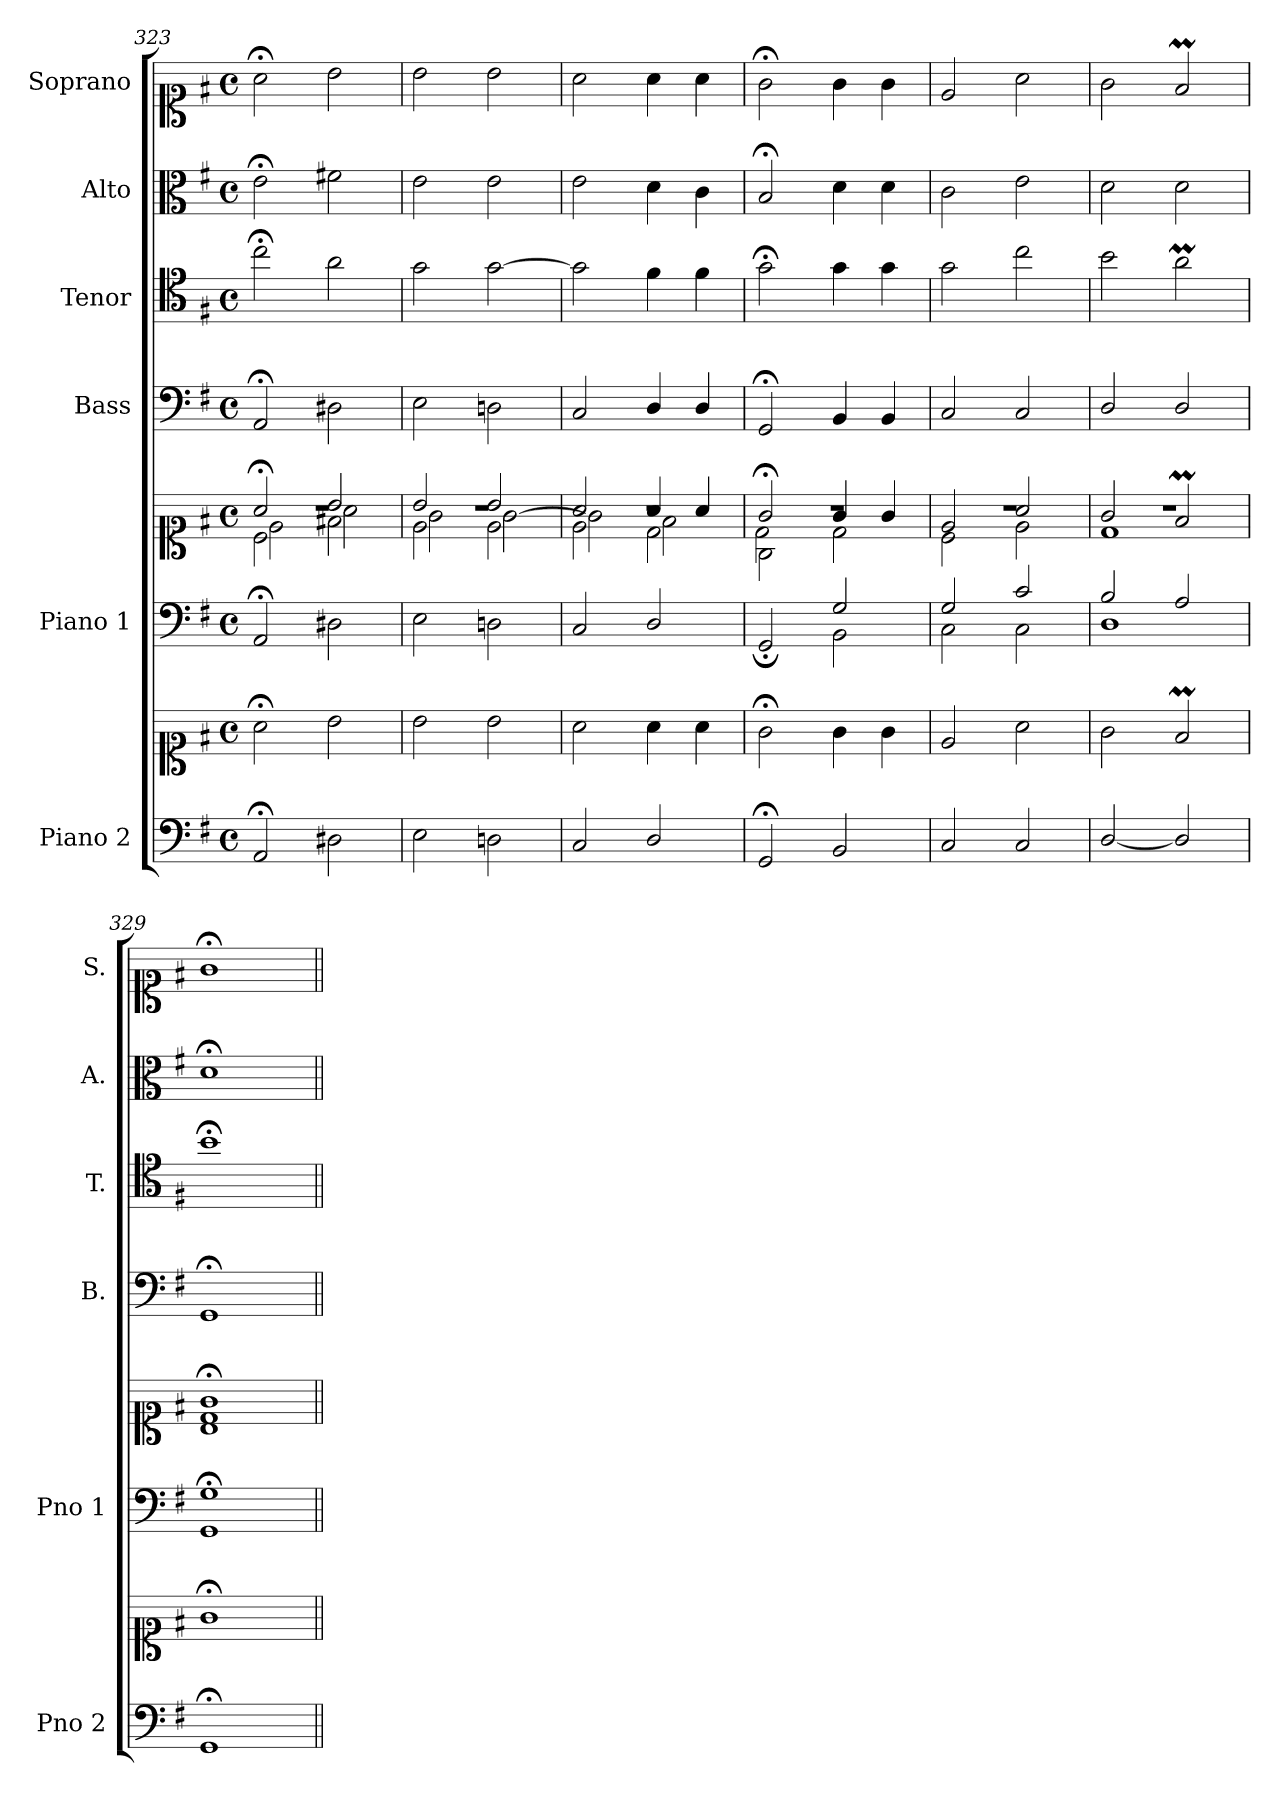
**kern	**kern	**kern	**kern	**kern	**kern	**kern	**kern
*part6	*part6	*part5	*part5	*part4	*part3	*part2	*part1
*staff8	*staff7	*staff6	*staff5	*staff4	*staff3	*staff2	*staff1
*I"Piano 2	*	*I"Piano 1	*	*I"Bass	*I"Tenor	*I"Alto	*I"Soprano
*I'Pno 2	*	*I'Pno 1	*	*I'B.	*I'T.	*I'A.	*I'S.
*clefF4	*clefC1	*clefF4	*clefC1	*clefF4	*clefC4	*clefC3	*clefC1
*	*	*	*	*	*ITrd7c12	*	*
*k[f#]	*k[f#]	*k[f#]	*k[f#]	*k[f#]	*k[f#]	*k[f#]	*k[f#]
*G:	*G:	*G:	*G:	*G:	*G:	*G:	*G:
*M4/4	*M4/4	*M4/4	*M4/4	*M4/4	*M4/4	*M4/4	*M4/4
*met(c)	*met(c)	*met(c)	*met(c)	*met(c)	*met(c)	*met(c)	*met(c)
=323	=323	=323	=323	=323	=323	=323	=323
*	*	*	*^	*	*	*	*
*	*	*	*	*^	*	*	*	*
*	*	*	*	*	*^	*	*	*	*
2AA;/	2a;<\	2AA;/	2a;</	2c\	2e\	1r	2AA;</	2c;<\	2e;<\	2a;<\
2D#X\	2b\	2D#X\	2b/	2f#X\	2a\	.	2D#X\	2A\	2f#X\	2b\
=324	=324	=324	=324	=324	=324	=324	=324	=324	=324	=324
2E\	2b\	2E\	2b/	2e\	2g\	1r	2E\	2G\	2e\	2b\
2Dn\	2b\	2Dn\	2b/	2e\	[<2g\	.	2Dn\	[>2G\	2e\	2b\
=325	=325	=325	=325	=325	=325	=325	=325	=325	=325	=325
2C/	2a\	2C/	2a/	2e\	2g\]	1r	2C/	2G\]	2e\	2a\
2D/	4a\	2D/	4a/	2d\	2f#\	.	4D/	4F#\	4d\	4a\
.	4a\	.	4a/	.	.	.	4D/	4F#\	4c\	4a\
=326	=326	=326	=326	=326	=326	=326	=326	=326	=326	=326
*	*	*^	*	*	*	*	*	*	*	*
2GG;/	2g;<\	2ryy	2GG;/	2g;</	2G\	2d\	1r	2GG;</	2G;<\	2B;</	2g;<\
2BB/	4g\	2G/	2BB\	4g/	2ryy	2d\	.	4BB/	4G\	4d\	4g\
.	4g\	.	.	4g/	.	.	.	4BB/	4G\	4d\	4g\
*	*	*	*	*	*	*v	*v	*	*	*	*
=327	=327	=327	=327	=327	=327	=327	=327	=327	=327	=327
2C/	2e/	2G/	2C\	2e/	2c\	1r	2C/	2G\	2c\	2e/
2C/	2a\	2c/	2C\	2a/	2e\	.	2C/	2c\	2e\	2a\
=328	=328	=328	=328	=328	=328	=328	=328	=328	=328	=328
[<2D/	2g\	2B/	1D\	2g/	1d\	1r	2D/	2B\	2d\	2g\
2D/]	2f#m/	2A/	.	2f#m/	.	.	2D/	2AM\	2d\	2f#m/
=329	=329	=329	=329	=329	=329	=329	=329	=329	=329	=329
1GG;/	1g;</	1G;/	1GG\	1g;</	1d\	1B\	1GG;</	1B;<\	1d;<\	1g;</
*	*	*v	*v	*	*	*	*	*	*	*
*	*	*	*v	*v	*v	*	*	*	*
=||	=||	=||	=||	=||	=||	=||	=||
*-	*-	*-	*-	*-	*-	*-	*-
